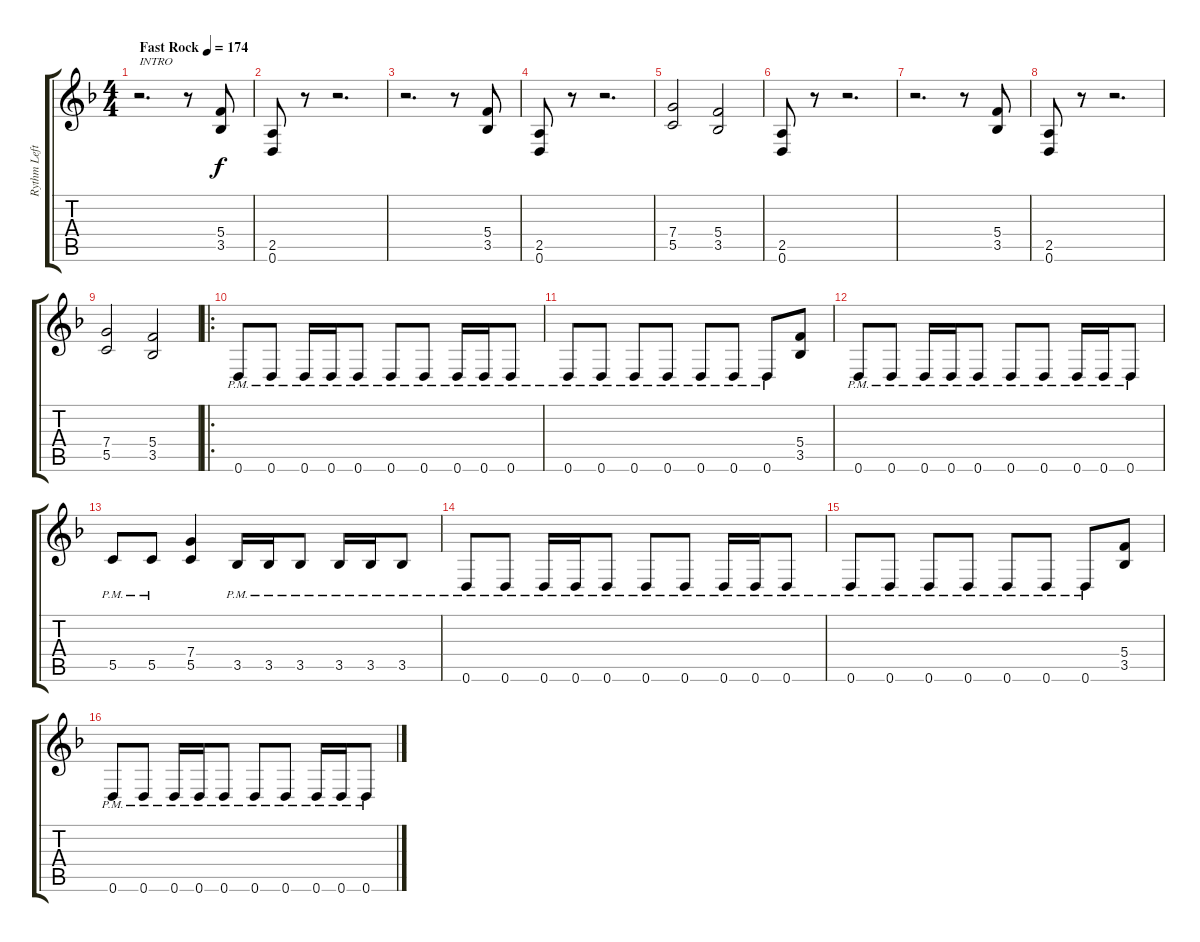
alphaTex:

\track ("Rythm Left Channel" "Rythm Left") {instrument distortionguitar}
\staff {score tabs}
\tuning (D4 A3 F3 C3 G2 D2) {hide}
\ts (4 4)
\tempo (174 "Fast Rock")
\clef g2
\ks dminor
r.2{d txt "INTRO" dy f instrument distortionguitar} r.8 (5.4 3.5).8 |
(2.5 0.6).8 r.8 r.2{d} |
r.2{d} r.8 (5.4 3.5).8 |
(2.5 0.6).8 r.8 r.2{d} |
(7.4 5.5).2 (5.4 3.5).2 |
(2.5 0.6).8 r.8 r.2{d} |
r.2{d} r.8 (5.4 3.5).8 |
(2.5 0.6).8 r.8 r.2{d} |
(7.4 5.5).2 (5.4 3.5).2 |
\ro
0.6{pm}.8 0.6{pm}.8 0.6{pm}.16 0.6{pm}.16 0.6{pm}.8 0.6{pm}.8 0.6{pm}.8 0.6{pm}.16 0.6{pm}.16 0.6{pm}.8 |
0.6{pm}.8 0.6{pm}.8 0.6{pm}.8 0.6{pm}.8 0.6{pm}.8 0.6{pm}.8 0.6{pm}.8 (5.4 3.5).8 |
0.6{pm}.8 0.6{pm}.8 0.6{pm}.16 0.6{pm}.16 0.6{pm}.8 0.6{pm}.8 0.6{pm}.8 0.6{pm}.16 0.6{pm}.16 0.6{pm}.8 |
5.5{pm}.8 5.5{pm}.8 (7.4 5.5).4 3.5{pm}.16 3.5{pm}.16 3.5{pm}.8 3.5{pm}.16 3.5{pm}.16 3.5{pm}.8 |
0.6{pm}.8 0.6{pm}.8 0.6{pm}.16 0.6{pm}.16 0.6{pm}.8 0.6{pm}.8 0.6{pm}.8 0.6{pm}.16 0.6{pm}.16 0.6{pm}.8 |
0.6{pm}.8 0.6{pm}.8 0.6{pm}.8 0.6{pm}.8 0.6{pm}.8 0.6{pm}.8 0.6{pm}.8 (5.4 3.5).8 |
0.6{pm}.8 0.6{pm}.8 0.6{pm}.16 0.6{pm}.16 0.6{pm}.8 0.6{pm}.8 0.6{pm}.8 0.6{pm}.16 0.6{pm}.16 0.6{pm}.8
